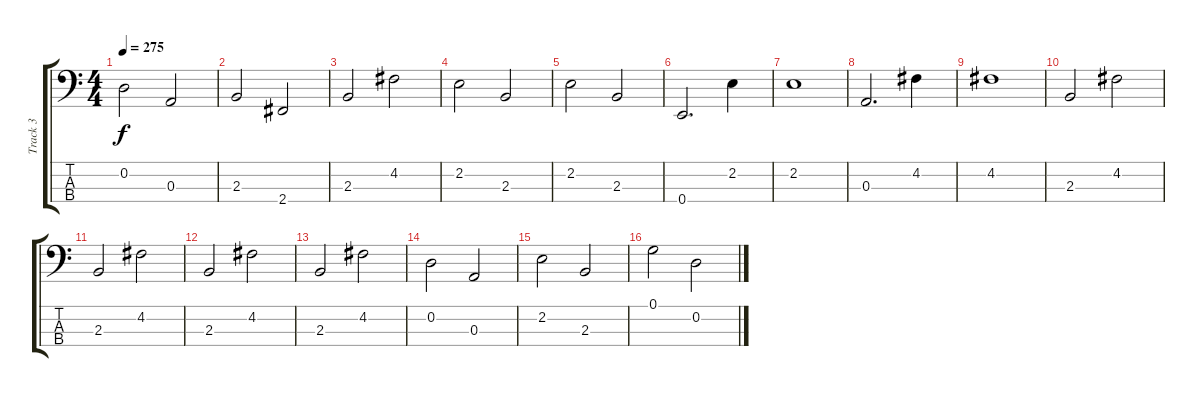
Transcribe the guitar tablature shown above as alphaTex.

\track ("Track 3" "Track 3") {instrument acousticbass}
\staff {score tabs}
\tuning (G2 D2 A1 E1) {hide}
\ts (4 4)
\tempo 275
\clef f4
\ks c
0.2.2{dy f} 0.3.2 |
2.3.2 2.4.2 |
2.3.2 4.2.2 |
2.2.2 2.3.2 |
2.2.2 2.3.2 |
0.4.2{d} 2.2.4 |
2.2.1 |
0.3.2{d} 4.2.4 |
4.2.1 |
2.3.2 4.2.2 |
2.3.2 4.2.2 |
2.3.2 4.2.2 |
2.3.2 4.2.2 |
0.2.2 0.3.2 |
2.2.2 2.3.2 |
0.1.2 0.2.2
